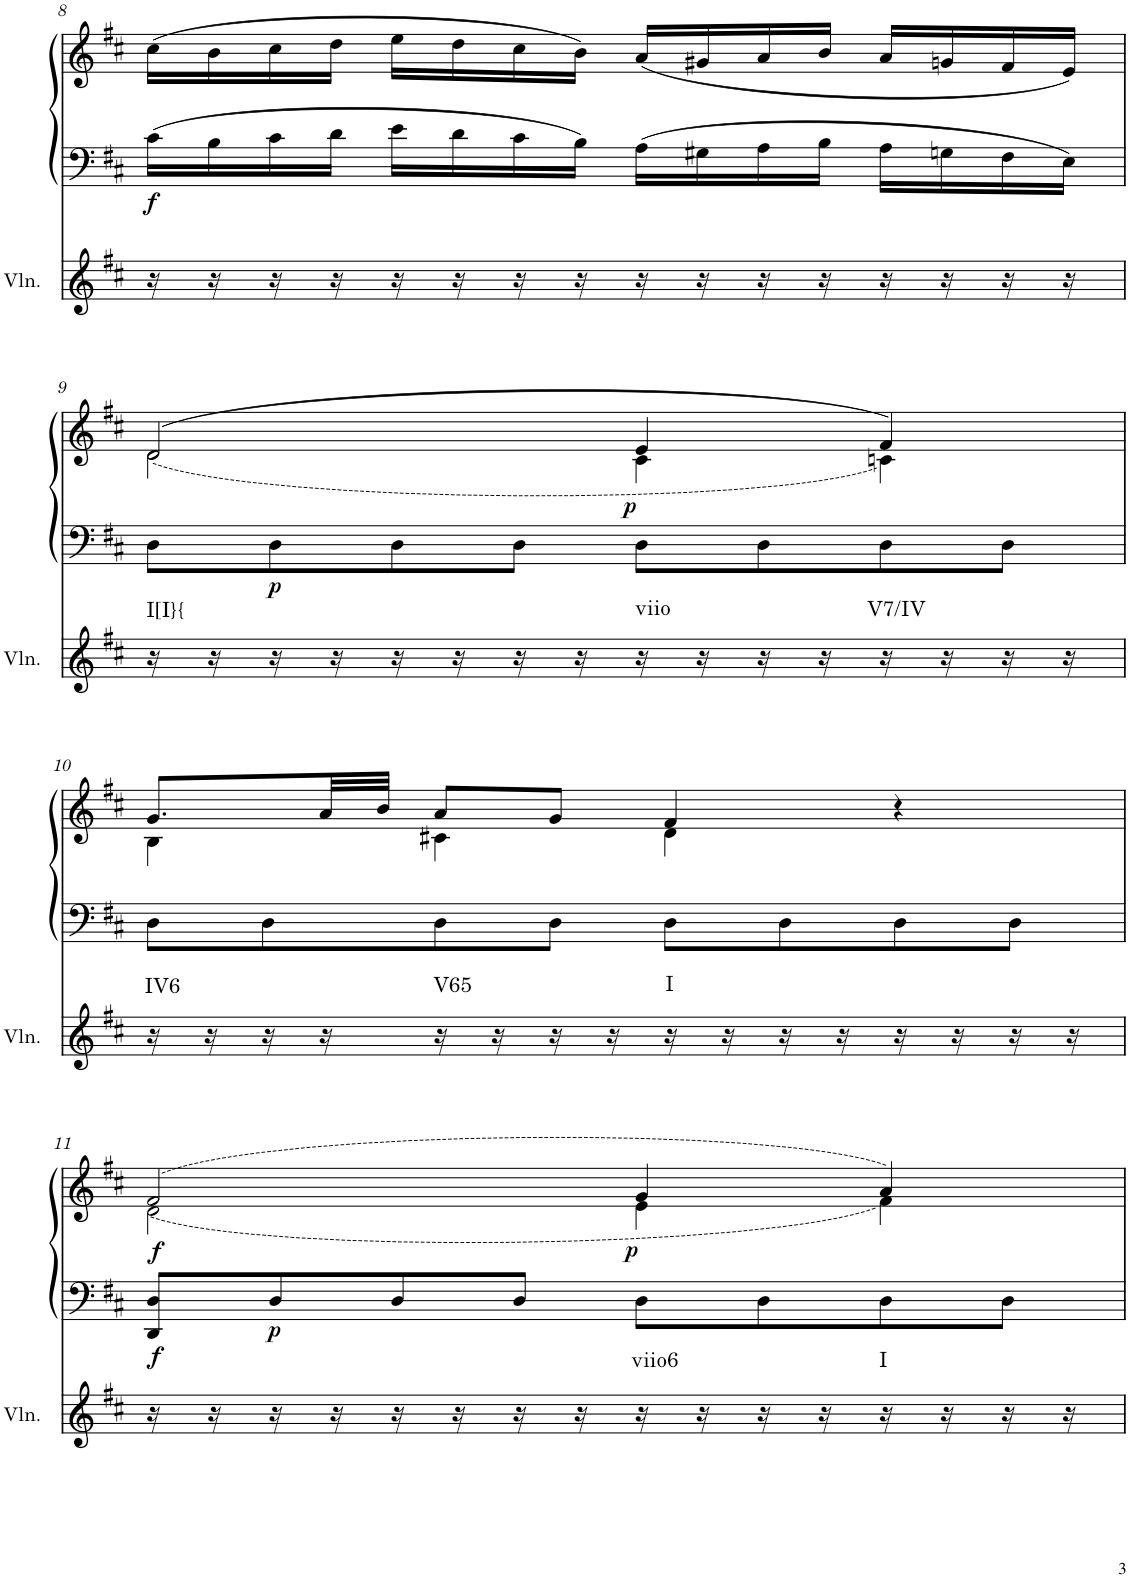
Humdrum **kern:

**kern	**harte	**kern	**kern	**dynam
*part2	*part2	*part1	*part1	*part1
*staff3	*	*staff2	*staff1	*staff1/2
*I"Violin	*	*I"unbenannt2	*	*
*I'Vln.	*	*	*	*
!!LO:PB:g=z
*clefG2	*	*clefF4	*clefG2	*
*k[f#c#]	*	*k[f#c#]	*k[f#c#]	*
*M4/4	*	*M4/4	*M4/4	*
=8	=8	=8	=8	=8
!	!	!	!	!LO:DY:b=2
16r	.	16c#\LL	(16cc#\LL	f
16r	.	16B\	16b\	.
16r	.	16c#\	16cc#\	.
16r	.	16d\JJ	16dd\JJ	.
16r	.	16e\LL	16ee\LL	.
16r	.	16d\	16dd\	.
16r	.	16c#\	16cc#\	.
16r	.	16B\JJ	16b\JJ)	.
16r	.	16A\LL	(16a/LL	.
16r	.	16G#X\	16g#X/	.
16r	.	16A\	16a/	.
16r	.	16B\JJ	16b/JJ	.
16r	.	16A\LL	16a/LL	.
16r	.	16Gn\	16gn/	.
16r	.	16F#\	16f#/	.
16r	.	16E\JJ	16e/JJ)	.
!!LO:LB:g=z
=9	=9	=9	=9	=9
*	*	*	*^	*
!	!LO:H:kt=I[I}{	!	!	!	!
16r	N	8D\L	((<2d/	2d\	.
16r	.	.	.	.	.
!	!	!	!	!	!LO:DY:b=2
16r	.	8D\	.	.	p
16r	.	.	.	.	.
16r	.	8D\	.	.	.
16r	.	.	.	.	.
16r	.	8D\J	.	.	.
16r	.	.	.	.	.
!	!LO:H:kt=viio	!	!	!	!LO:DY:b
16r	N	8D\L	4e/	4c#\	p
16r	.	.	.	.	.
16r	.	8D\	.	.	.
16r	.	.	.	.	.
!	!LO:H:kt=V7/IV	!	!	!	!
16r	N	8D\	4f#/)	4cn\)	.
16r	.	.	.	.	.
16r	.	8D\J	.	.	.
16r	.	.	.	.	.
!!LO:LB:g=z	!!
=10	=10	=10	=10	=10	=10
!	!LO:H:kt=IV6	!	!	!	!
16r	N	8D\L	8.g/L	4B\	.
16r	.	.	.	.	.
16r	.	8D\	.	.	.
16r	.	.	32a/LL	.	.
.	.	.	32b/JJJ	.	.
!	!LO:H:kt=V65	!	!	!	!
16r	N	8D\	8a/L	4c#X\	.
16r	.	.	.	.	.
16r	.	8D\J	8g/J	.	.
16r	.	.	.	.	.
!	!LO:H:kt=I	!	!	!	!
16r	N	8D\L	4f#/	4d\	.
16r	.	.	.	.	.
16r	.	8D\	.	.	.
16r	.	.	.	.	.
16r	.	8D\	4r	4ryy	.
16r	.	.	.	.	.
16r	.	8D\J	.	.	.
16r	.	.	.	.	.
!!LO:LB:g=z	!!
=11	=11	=11	=11	=11	=11
!	!	!	!	!	!LO:DY:b=2
!	!	!	!	!	!LO:DY:n=1:a=2
16r	.	8DD/ 8D/L	(2f#/	(2d\	f f
16r	.	.	.	.	.
!	!	!	!	!	!LO:DY:n=2:b=2
16r	.	8D/	.	.	p
16r	.	.	.	.	.
16r	.	8D/	.	.	.
16r	.	.	.	.	.
16r	.	8D/J	.	.	.
16r	.	.	.	.	.
!	!LO:H:kt=viio6	!	!	!	!LO:DY:n=3:b
16r	N	8D\L	4g/	4e\	p
16r	.	.	.	.	.
16r	.	8D\	.	.	.
16r	.	.	.	.	.
!	!LO:H:kt=I	!	!	!	!
16r	N	8D\	4a/)	4f#\)	.
16r	.	.	.	.	.
16r	.	8D\J	.	.	.
16r	.	.	.	.	.
*	*	*	*v	*v	*
=	=	=	=	=
*-	*-	*-	*-	*-
